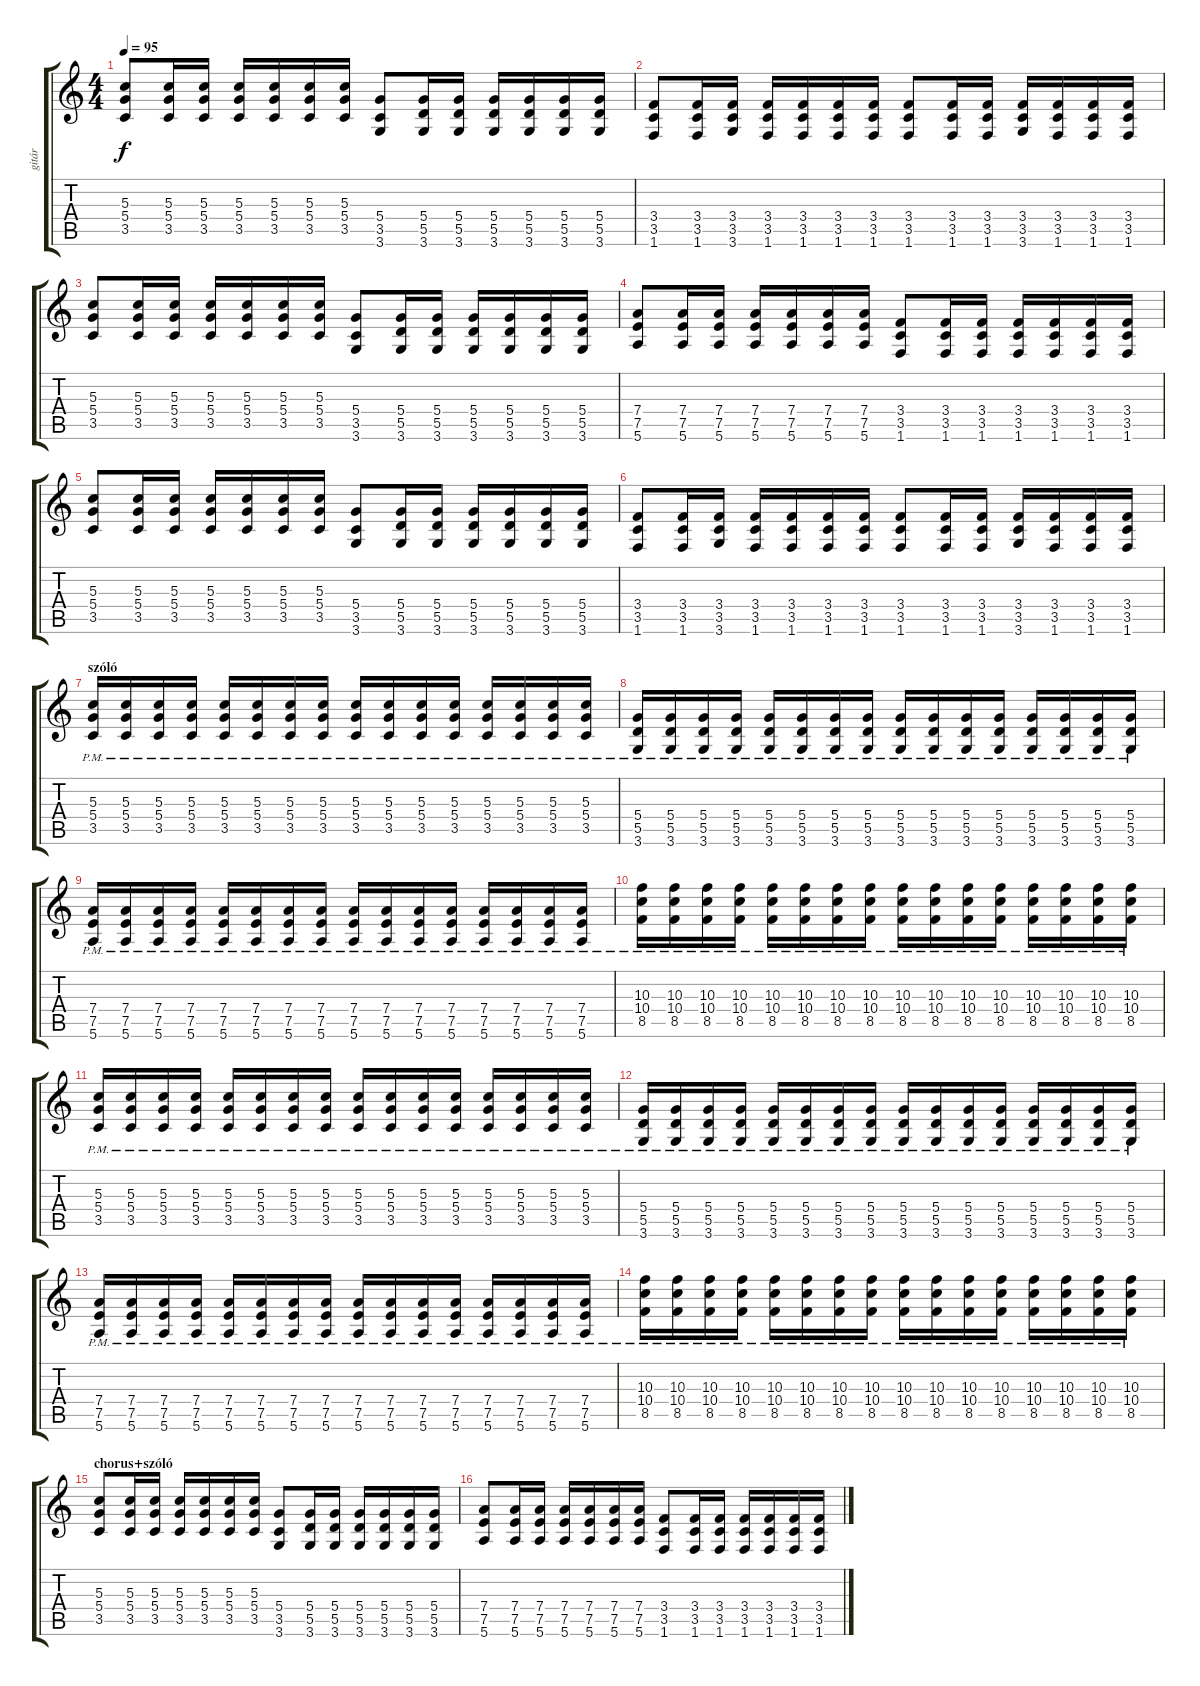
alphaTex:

\track ("gitár" "gitár") {instrument distortionguitar}
\staff {score tabs}
\tuning (E4 B3 G3 D3 A2 E2) {hide}
\ts (4 4)
\tempo 95
\clef g2
\ks c
(5.3 5.4 3.5).8{dy f} (5.3 5.4 3.5).16 (5.3 5.4 3.5).16 (5.3 5.4 3.5).16 (5.3 5.4 3.5).16 (5.3 5.4 3.5).16 (5.3 5.4 3.5).16 (5.4 3.5 3.6).8 (5.4 5.5 3.6).16 (5.4 5.5 3.6).16 (5.4 5.5 3.6).16 (5.4 5.5 3.6).16 (5.4 5.5 3.6).16 (5.4 5.5 3.6).16 |
(3.4 3.5 1.6).8 (3.4 3.5 1.6).16 (3.4 3.5 3.6).16 (3.4 3.5 1.6).16 (3.4 3.5 1.6).16 (3.4 3.5 1.6).16 (3.4 3.5 1.6).16 (3.4 3.5 1.6).8 (3.4 3.5 1.6).16 (3.4 3.5 1.6).16 (3.4 3.5 3.6).16 (3.4 3.5 1.6).16 (3.4 3.5 1.6).16 (3.4 3.5 1.6).16 |
(5.3 5.4 3.5).8 (5.3 5.4 3.5).16 (5.3 5.4 3.5).16 (5.3 5.4 3.5).16 (5.3 5.4 3.5).16 (5.3 5.4 3.5).16 (5.3 5.4 3.5).16 (5.4 3.5 3.6).8 (5.4 5.5 3.6).16 (5.4 5.5 3.6).16 (5.4 5.5 3.6).16 (5.4 5.5 3.6).16 (5.4 5.5 3.6).16 (5.4 5.5 3.6).16 |
(7.4 7.5 5.6).8 (7.4 7.5 5.6).16 (7.4 7.5 5.6).16 (7.4 7.5 5.6).16 (7.4 7.5 5.6).16 (7.4 7.5 5.6).16 (7.4 7.5 5.6).16 (3.4 3.5 1.6).8 (3.4 3.5 1.6).16 (3.4 3.5 1.6).16 (3.4 3.5 1.6).16 (3.4 3.5 1.6).16 (3.4 3.5 1.6).16 (3.4 3.5 1.6).16 |
(5.3 5.4 3.5).8 (5.3 5.4 3.5).16 (5.3 5.4 3.5).16 (5.3 5.4 3.5).16 (5.3 5.4 3.5).16 (5.3 5.4 3.5).16 (5.3 5.4 3.5).16 (5.4 3.5 3.6).8 (5.4 5.5 3.6).16 (5.4 5.5 3.6).16 (5.4 5.5 3.6).16 (5.4 5.5 3.6).16 (5.4 5.5 3.6).16 (5.4 5.5 3.6).16 |
(3.4 3.5 1.6).8 (3.4 3.5 1.6).16 (3.4 3.5 3.6).16 (3.4 3.5 1.6).16 (3.4 3.5 1.6).16 (3.4 3.5 1.6).16 (3.4 3.5 1.6).16 (3.4 3.5 1.6).8 (3.4 3.5 1.6).16 (3.4 3.5 1.6).16 (3.4 3.5 3.6).16 (3.4 3.5 1.6).16 (3.4 3.5 1.6).16 (3.4 3.5 1.6).16 |
\section ("" "szóló")
(5.3{pm} 5.4{pm} 3.5{pm}).16{volume 10} (5.3{pm} 5.4{pm} 3.5{pm}).16 (5.3{pm} 5.4{pm} 3.5{pm}).16 (5.3{pm} 5.4{pm} 3.5{pm}).16 (5.3{pm} 5.4{pm} 3.5{pm}).16 (5.3{pm} 5.4{pm} 3.5{pm}).16 (5.3{pm} 5.4{pm} 3.5{pm}).16 (5.3{pm} 5.4{pm} 3.5{pm}).16 (5.3{pm} 5.4{pm} 3.5{pm}).16 (5.3{pm} 5.4{pm} 3.5{pm}).16 (5.3{pm} 5.4{pm} 3.5{pm}).16 (5.3{pm} 5.4{pm} 3.5{pm}).16 (5.3{pm} 5.4{pm} 3.5{pm}).16 (5.3{pm} 5.4{pm} 3.5{pm}).16 (5.3{pm} 5.4{pm} 3.5{pm}).16 (5.3{pm} 5.4{pm} 3.5{pm}).16 |
(5.4{pm} 5.5{pm} 3.6{pm}).16 (5.4{pm} 5.5{pm} 3.6{pm}).16 (5.4{pm} 5.5{pm} 3.6{pm}).16 (5.4{pm} 5.5{pm} 3.6{pm}).16 (5.4{pm} 5.5{pm} 3.6{pm}).16 (5.4{pm} 5.5{pm} 3.6{pm}).16 (5.4{pm} 5.5{pm} 3.6{pm}).16 (5.4{pm} 5.5{pm} 3.6{pm}).16 (5.4{pm} 5.5{pm} 3.6{pm}).16 (5.4{pm} 5.5{pm} 3.6{pm}).16 (5.4{pm} 5.5{pm} 3.6{pm}).16 (5.4{pm} 5.5{pm} 3.6{pm}).16 (5.4{pm} 5.5{pm} 3.6{pm}).16 (5.4{pm} 5.5{pm} 3.6{pm}).16 (5.4{pm} 5.5{pm} 3.6{pm}).16 (5.4{pm} 5.5{pm} 3.6{pm}).16 |
(7.4{pm} 7.5{pm} 5.6{pm}).16 (7.4{pm} 7.5{pm} 5.6{pm}).16 (7.4{pm} 7.5{pm} 5.6{pm}).16 (7.4{pm} 7.5{pm} 5.6{pm}).16 (7.4{pm} 7.5{pm} 5.6{pm}).16 (7.4{pm} 7.5{pm} 5.6{pm}).16 (7.4{pm} 7.5{pm} 5.6{pm}).16 (7.4{pm} 7.5{pm} 5.6{pm}).16 (7.4{pm} 7.5{pm} 5.6{pm}).16 (7.4{pm} 7.5{pm} 5.6{pm}).16 (7.4{pm} 7.5{pm} 5.6{pm}).16 (7.4{pm} 7.5{pm} 5.6{pm}).16 (7.4{pm} 7.5{pm} 5.6{pm}).16 (7.4{pm} 7.5{pm} 5.6{pm}).16 (7.4{pm} 7.5{pm} 5.6{pm}).16 (7.4{pm} 7.5{pm} 5.6{pm}).16 |
(10.3{pm} 10.4{pm} 8.5{pm}).16 (10.3{pm} 10.4{pm} 8.5{pm}).16 (10.3{pm} 10.4{pm} 8.5{pm}).16 (10.3{pm} 10.4{pm} 8.5{pm}).16 (10.3{pm} 10.4{pm} 8.5{pm}).16 (10.3{pm} 10.4{pm} 8.5{pm}).16 (10.3{pm} 10.4{pm} 8.5{pm}).16 (10.3{pm} 10.4{pm} 8.5{pm}).16 (10.3{pm} 10.4{pm} 8.5{pm}).16 (10.3{pm} 10.4{pm} 8.5{pm}).16 (10.3{pm} 10.4{pm} 8.5{pm}).16 (10.3{pm} 10.4{pm} 8.5{pm}).16 (10.3{pm} 10.4{pm} 8.5{pm}).16 (10.3{pm} 10.4{pm} 8.5{pm}).16 (10.3{pm} 10.4{pm} 8.5{pm}).16 (10.3{pm} 10.4{pm} 8.5{pm}).16 |
(5.3{pm} 5.4{pm} 3.5{pm}).16 (5.3{pm} 5.4{pm} 3.5{pm}).16 (5.3{pm} 5.4{pm} 3.5{pm}).16 (5.3{pm} 5.4{pm} 3.5{pm}).16 (5.3{pm} 5.4{pm} 3.5{pm}).16 (5.3{pm} 5.4{pm} 3.5{pm}).16 (5.3{pm} 5.4{pm} 3.5{pm}).16 (5.3{pm} 5.4{pm} 3.5{pm}).16 (5.3{pm} 5.4{pm} 3.5{pm}).16 (5.3{pm} 5.4{pm} 3.5{pm}).16 (5.3{pm} 5.4{pm} 3.5{pm}).16 (5.3{pm} 5.4{pm} 3.5{pm}).16 (5.3{pm} 5.4{pm} 3.5{pm}).16 (5.3{pm} 5.4{pm} 3.5{pm}).16 (5.3{pm} 5.4{pm} 3.5{pm}).16 (5.3{pm} 5.4{pm} 3.5{pm}).16 |
(5.4{pm} 5.5{pm} 3.6{pm}).16 (5.4{pm} 5.5{pm} 3.6{pm}).16 (5.4{pm} 5.5{pm} 3.6{pm}).16 (5.4{pm} 5.5{pm} 3.6{pm}).16 (5.4{pm} 5.5{pm} 3.6{pm}).16 (5.4{pm} 5.5{pm} 3.6{pm}).16 (5.4{pm} 5.5{pm} 3.6{pm}).16 (5.4{pm} 5.5{pm} 3.6{pm}).16 (5.4{pm} 5.5{pm} 3.6{pm}).16 (5.4{pm} 5.5{pm} 3.6{pm}).16 (5.4{pm} 5.5{pm} 3.6{pm}).16 (5.4{pm} 5.5{pm} 3.6{pm}).16 (5.4{pm} 5.5{pm} 3.6{pm}).16 (5.4{pm} 5.5{pm} 3.6{pm}).16 (5.4{pm} 5.5{pm} 3.6{pm}).16 (5.4{pm} 5.5{pm} 3.6{pm}).16 |
(7.4{pm} 7.5{pm} 5.6{pm}).16 (7.4{pm} 7.5{pm} 5.6{pm}).16 (7.4{pm} 7.5{pm} 5.6{pm}).16 (7.4{pm} 7.5{pm} 5.6{pm}).16 (7.4{pm} 7.5{pm} 5.6{pm}).16 (7.4{pm} 7.5{pm} 5.6{pm}).16 (7.4{pm} 7.5{pm} 5.6{pm}).16 (7.4{pm} 7.5{pm} 5.6{pm}).16 (7.4{pm} 7.5{pm} 5.6{pm}).16 (7.4{pm} 7.5{pm} 5.6{pm}).16 (7.4{pm} 7.5{pm} 5.6{pm}).16 (7.4{pm} 7.5{pm} 5.6{pm}).16 (7.4{pm} 7.5{pm} 5.6{pm}).16 (7.4{pm} 7.5{pm} 5.6{pm}).16 (7.4{pm} 7.5{pm} 5.6{pm}).16 (7.4{pm} 7.5{pm} 5.6{pm}).16 |
(10.3{pm} 10.4{pm} 8.5{pm}).16 (10.3{pm} 10.4{pm} 8.5{pm}).16 (10.3{pm} 10.4{pm} 8.5{pm}).16 (10.3{pm} 10.4{pm} 8.5{pm}).16 (10.3{pm} 10.4{pm} 8.5{pm}).16 (10.3{pm} 10.4{pm} 8.5{pm}).16 (10.3{pm} 10.4{pm} 8.5{pm}).16 (10.3{pm} 10.4{pm} 8.5{pm}).16 (10.3{pm} 10.4{pm} 8.5{pm}).16 (10.3{pm} 10.4{pm} 8.5{pm}).16 (10.3{pm} 10.4{pm} 8.5{pm}).16 (10.3{pm} 10.4{pm} 8.5{pm}).16 (10.3{pm} 10.4{pm} 8.5{pm}).16 (10.3{pm} 10.4{pm} 8.5{pm}).16 (10.3{pm} 10.4{pm} 8.5{pm}).16 (10.3{pm} 10.4{pm} 8.5{pm}).16 |
\section ("" "chorus+szóló")
(5.3 5.4 3.5).8{volume 16} (5.3 5.4 3.5).16 (5.3 5.4 3.5).16 (5.3 5.4 3.5).16 (5.3 5.4 3.5).16 (5.3 5.4 3.5).16 (5.3 5.4 3.5).16 (5.4 3.5 3.6).8 (5.4 5.5 3.6).16 (5.4 5.5 3.6).16 (5.4 5.5 3.6).16 (5.4 5.5 3.6).16 (5.4 5.5 3.6).16 (5.4 5.5 3.6).16 |
(7.4 7.5 5.6).8 (7.4 7.5 5.6).16 (7.4 7.5 5.6).16 (7.4 7.5 5.6).16 (7.4 7.5 5.6).16 (7.4 7.5 5.6).16 (7.4 7.5 5.6).16 (3.4 3.5 1.6).8 (3.4 3.5 1.6).16 (3.4 3.5 1.6).16 (3.4 3.5 1.6).16 (3.4 3.5 1.6).16 (3.4 3.5 1.6).16 (3.4 3.5 1.6).16
